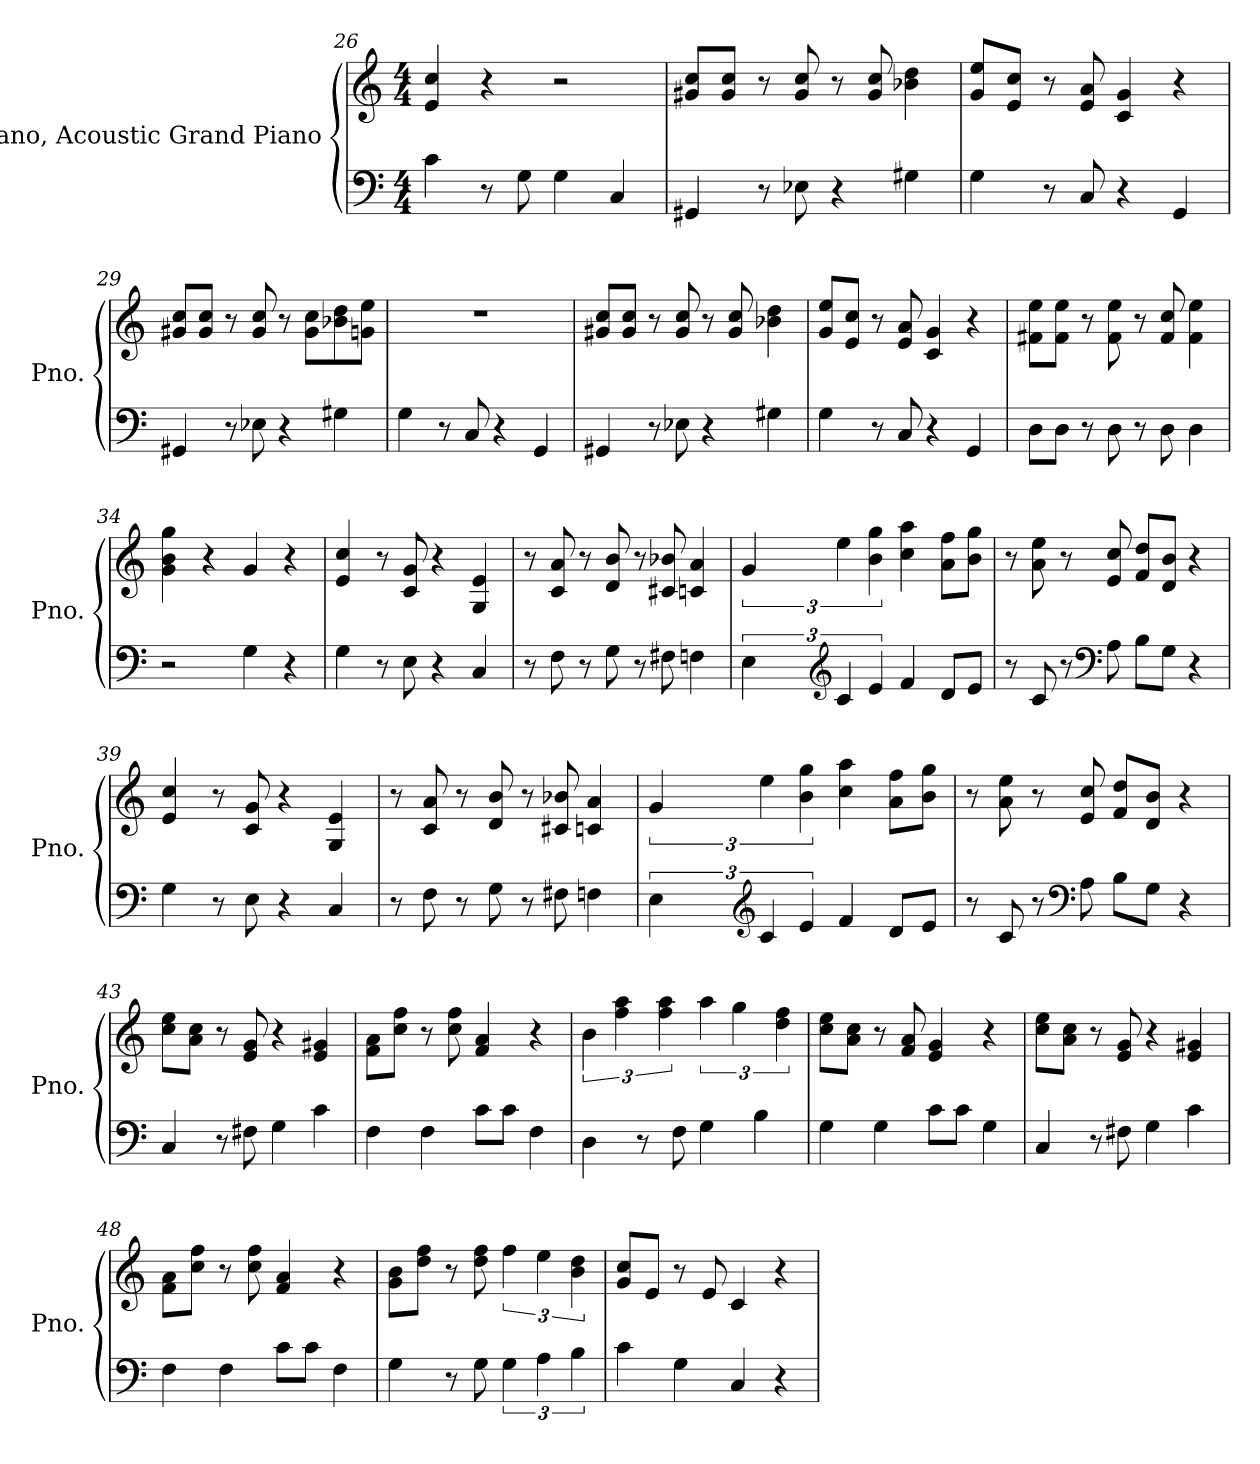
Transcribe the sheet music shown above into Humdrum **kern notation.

**kern	**kern
*part2	*part1
*staff2	*staff1
*I"Piano, Acoustic Grand Piano	*I"Piano, Acoustic Grand Piano
*I'Pno.	*I'Pno.
*clefF4	*clefG2
*k[]	*k[]
*M4/4	*M4/4
=26	=26
4c\	4e/ 4cc/
8r	4r
8G\	.
4G\	2r
4C/	.
=27	=27
4GG#X/	8g#X/ 8cc/L
.	8g#/ 8cc/J
8r	8r
8E-X\	8g#/ 8cc/
4r	8r
.	8g#/ 8cc/
4G#X\	4b-X\ 4dd\
!!LO:PB:g=z
=28	=28
4G\	8g/ 8ee/L
.	8e/ 8cc/J
8r	8r
8C/	8e/ 8a/
4r	4c/ 4g/
4GG/	4r
=29	=29
4GG#X/	8g#X/ 8cc/L
.	8g#/ 8cc/J
8r	8r
8E-X\	8g#/ 8cc/
4r	8r
.	8g#\ 8cc\L
4G#X\	8b-X\ 8dd\
.	8gn\ 8ee\J
=30	=30
4G\	1r
8r	.
8C/	.
4r	.
4GG/	.
=31	=31
4GG#X/	8g#X/ 8cc/L
.	8g#/ 8cc/J
8r	8r
8E-X\	8g#/ 8cc/
4r	8r
.	8g#/ 8cc/
4G#X\	4b-X\ 4dd\
=32	=32
4G\	8g/ 8ee/L
.	8e/ 8cc/J
8r	8r
8C/	8e/ 8a/
4r	4c/ 4g/
4GG/	4r
!!LO:LB:g=z
=33	=33
8D\L	8f#X\ 8ee\L
8D\J	8f#\ 8ee\J
8r	8r
8D\	8f#\ 8ee\
8r	8r
8D\	8f#/ 8cc/
4D\	4f#\ 4ee\
=34	=34
2r	4g\ 4b\ 4gg\
.	4r
4G\	4g/
4r	4r
=35	=35
4G\	4e/ 4cc/
8r	8r
8E\	8c/ 8g/
4r	4r
4C/	4G/ 4e/
=36	=36
8r	8r
8F\	8c/ 8a/
8r	8r
8G\	8d/ 8b/
8r	8r
8F#X\	8c#X/ 8b-X/
4Fn\	4cn/ 4a/
=37	=37
6E\	6g/
*clefG2	*
6c/	6ee\
6e/	6b\ 6gg\
4f/	4cc\ 4aa\
8d/L	8a\ 8ff\L
8e/J	8b\ 8gg\J
!!LO:LB:g=z
=38	=38
8r	8r
8c/	8a\ 8ee\
8r	8r
*clefF4	*
8A\	8e/ 8cc/
8B\L	8f/ 8dd/L
8G\J	8d/ 8b/J
4r	4r
=39	=39
4G\	4e/ 4cc/
8r	8r
8E\	8c/ 8g/
4r	4r
4C/	4G/ 4e/
=40	=40
8r	8r
8F\	8c/ 8a/
8r	8r
8G\	8d/ 8b/
8r	8r
8F#X\	8c#X/ 8b-X/
4Fn\	4cn/ 4a/
=41	=41
6E\	6g/
*clefG2	*
6c/	6ee\
6e/	6b\ 6gg\
4f/	4cc\ 4aa\
8d/L	8a\ 8ff\L
8e/J	8b\ 8gg\J
=42	=42
8r	8r
8c/	8a\ 8ee\
8r	8r
*clefF4	*
8A\	8e/ 8cc/
8B\L	8f/ 8dd/L
8G\J	8d/ 8b/J
4r	4r
!!LO:LB:g=z
=43	=43
4C/	8cc\ 8ee\L
.	8a\ 8cc\J
8r	8r
8F#X\	8e/ 8g/
4G\	4r
4c\	4e/ 4g#X/
=44	=44
4F\	8f\ 8a\L
.	8cc\ 8ff\J
4F\	8r
.	8cc\ 8ff\
8c\L	4f/ 4a/
8c\J	.
4F\	4r
=45	=45
4D\	6b\
.	6ff\ 6aa\
8r	.
.	6ff\ 6aa\
8F\	.
4G\	6aa\
.	6gg\
4B\	.
.	6dd\ 6ff\
=46	=46
4G\	8cc\ 8ee\L
.	8a\ 8cc\J
4G\	8r
.	8f/ 8a/
8c\L	4e/ 4g/
8c\J	.
4G\	4r
=47	=47
4C/	8cc\ 8ee\L
.	8a\ 8cc\J
8r	8r
8F#X\	8e/ 8g/
4G\	4r
4c\	4e/ 4g#X/
!!LO:LB:g=z
=48	=48
4F\	8f\ 8a\L
.	8cc\ 8ff\J
4F\	8r
.	8cc\ 8ff\
8c\L	4f/ 4a/
8c\J	.
4F\	4r
=49	=49
4G\	8g\ 8b\L
.	8dd\ 8ff\J
8r	8r
8G\	8dd\ 8ff\
6G\	6ff\
6A\	6ee\
6B\	6b\ 6dd\
=50	=50
4c\	8g/ 8cc/L
.	8e/J
4G\	8r
.	8e/
4C/	4c/
4r	4r
=	=
*-	*-
